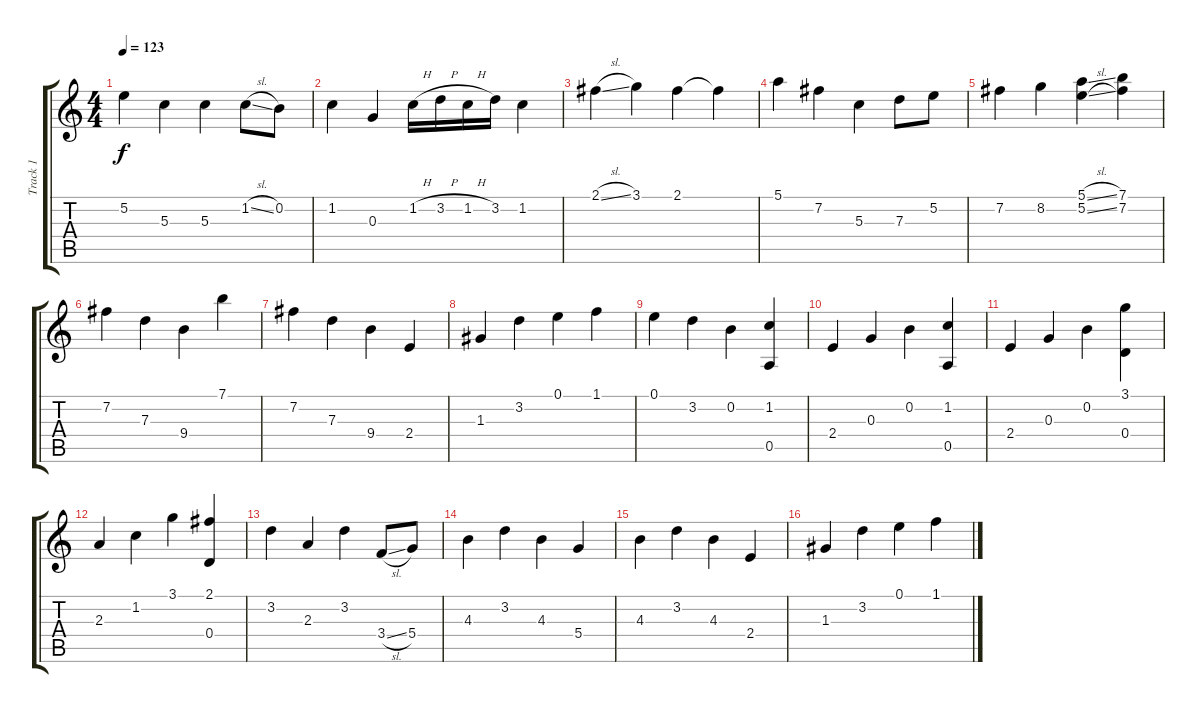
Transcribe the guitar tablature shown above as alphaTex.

\track ("Track 1" "Track 1") {instrument acousticguitarsteel}
\staff {score tabs}
\tuning (E4 B3 G3 D3 A2 E2) {hide}
\ts (4 4)
\tempo 123
\clef g2
\ks c
5.2.4{dy f} 5.3.4 5.3.4 1.2{sl}.8 0.2.8 |
1.2.4 0.3.4 1.2{h}.16 3.2{h}.16 1.2{h}.16 3.2.16 1.2.4 |
2.1{sl}.4 3.1.4 2.1.4 2.1{t}.4 |
5.1.4 7.2.4 5.3.4 7.3.8 5.2.8 |
7.2.4 8.2.4 (5.1{sl} 5.2{sl}).4 (7.1 7.2).4 |
7.2.4 7.3.4 9.4.4 7.1.4 |
7.2.4 7.3.4 9.4.4 2.4.4 |
1.3.4 3.2.4 0.1.4 1.1.4 |
0.1.4 3.2.4 0.2.4 (1.2 0.5).4 |
2.4.4 0.3.4 0.2.4 (1.2 0.5).4 |
2.4.4 0.3.4 0.2.4 (3.1 0.4).4 |
2.3.4 1.2.4 3.1.4 (2.1 0.4).4 |
3.2.4 2.3.4 3.2.4 3.4{sl}.8 5.4.8 |
4.3.4 3.2.4 4.3.4 5.4.4 |
4.3.4 3.2.4 4.3.4 2.4.4 |
1.3.4 3.2.4 0.1.4 1.1.4
